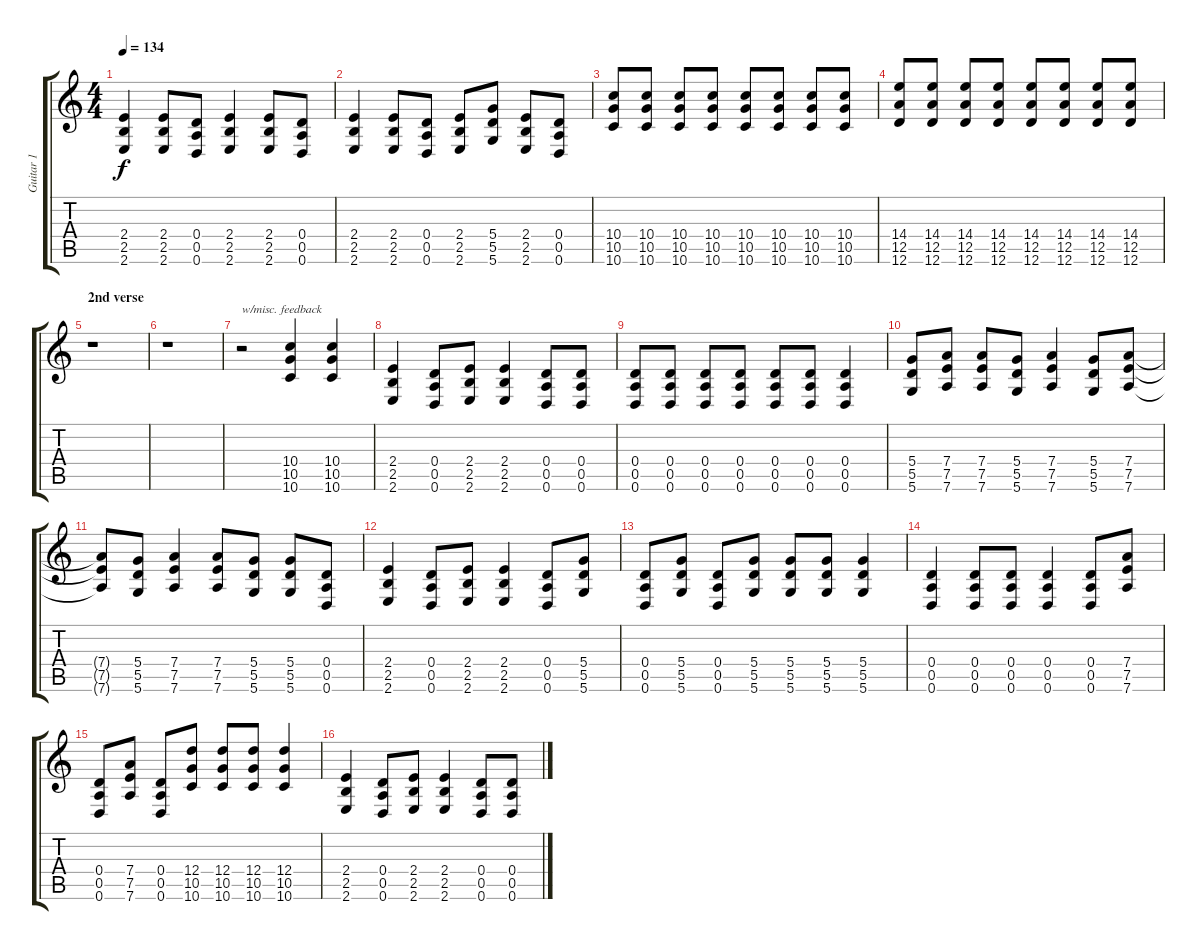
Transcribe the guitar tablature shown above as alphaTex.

\track ("Guitar 1" "Guitar 1") {instrument distortionguitar}
\staff {score tabs}
\tuning (E4 B3 G3 D3 A2 D2) {hide}
\ts (4 4)
\tempo 134
\clef g2
\ks c
(2.4 2.5 2.6).4{dy f} (2.4 2.5 2.6).8 (0.4 0.5 0.6).8 (2.4 2.5 2.6).4 (2.4 2.5 2.6).8 (0.4 0.5 0.6).8 |
(2.4 2.5 2.6).4 (2.4 2.5 2.6).8 (0.4 0.5 0.6).8 (2.4 2.5 2.6).8 (5.4 5.5 5.6).8 (2.4 2.5 2.6).8 (0.4 0.5 0.6).8 |
(10.4 10.5 10.6).8 (10.4 10.5 10.6).8 (10.4 10.5 10.6).8 (10.4 10.5 10.6).8 (10.4 10.5 10.6).8 (10.4 10.5 10.6).8 (10.4 10.5 10.6).8 (10.4 10.5 10.6).8 |
(14.4 12.5 12.6).8 (14.4 12.5 12.6).8 (14.4 12.5 12.6).8 (14.4 12.5 12.6).8 (14.4 12.5 12.6).8 (14.4 12.5 12.6).8 (14.4 12.5 12.6).8 (14.4 12.5 12.6).8 |
\section ("" "2nd verse")
r.1 |
r.1 |
r.2{txt "w/misc. feedback"} (10.4 10.5 10.6).4 (10.4 10.5 10.6).4 |
(2.4 2.5 2.6).4 (0.4 0.5 0.6).8 (2.4 2.5 2.6).8 (2.4 2.5 2.6).4 (0.4 0.5 0.6).8 (0.4 0.5 0.6).8 |
(0.4 0.5 0.6).8 (0.4 0.5 0.6).8 (0.4 0.5 0.6).8 (0.4 0.5 0.6).8 (0.4 0.5 0.6).8 (0.4 0.5 0.6).8 (0.4 0.5 0.6).4 |
(5.4 5.5 5.6).8 (7.4 7.5 7.6).8 (7.4 7.5 7.6).8 (5.4 5.5 5.6).8 (7.4 7.5 7.6).4 (5.4 5.5 5.6).8 (7.4 7.5 7.6).8 |
(7.4{t} 7.5{t} 7.6{t}).8 (5.4 5.5 5.6).8 (7.4 7.5 7.6).4 (7.4 7.5 7.6).8 (5.4 5.5 5.6).8 (5.4 5.5 5.6).8 (0.4 0.5 0.6).8 |
(2.4 2.5 2.6).4 (0.4 0.5 0.6).8 (2.4 2.5 2.6).8 (2.4 2.5 2.6).4 (0.4 0.5 0.6).8 (5.4 5.5 5.6).8 |
(0.4 0.5 0.6).8 (5.4 5.5 5.6).8 (0.4 0.5 0.6).8 (5.4 5.5 5.6).8 (5.4 5.5 5.6).8 (5.4 5.5 5.6).8 (5.4 5.5 5.6).4 |
(0.4 0.5 0.6).4 (0.4 0.5 0.6).8 (0.4 0.5 0.6).8 (0.4 0.5 0.6).4 (0.4 0.5 0.6).8 (7.4 7.5 7.6).8 |
(0.4 0.5 0.6).8 (7.4 7.5 7.6).8 (0.4 0.5 0.6).8 (12.4 10.5 10.6).8 (12.4 10.5 10.6).8 (12.4 10.5 10.6).8 (12.4 10.5 10.6).4 |
(2.4 2.5 2.6).4 (0.4 0.5 0.6).8 (2.4 2.5 2.6).8 (2.4 2.5 2.6).4 (0.4 0.5 0.6).8 (0.4 0.5 0.6).8
